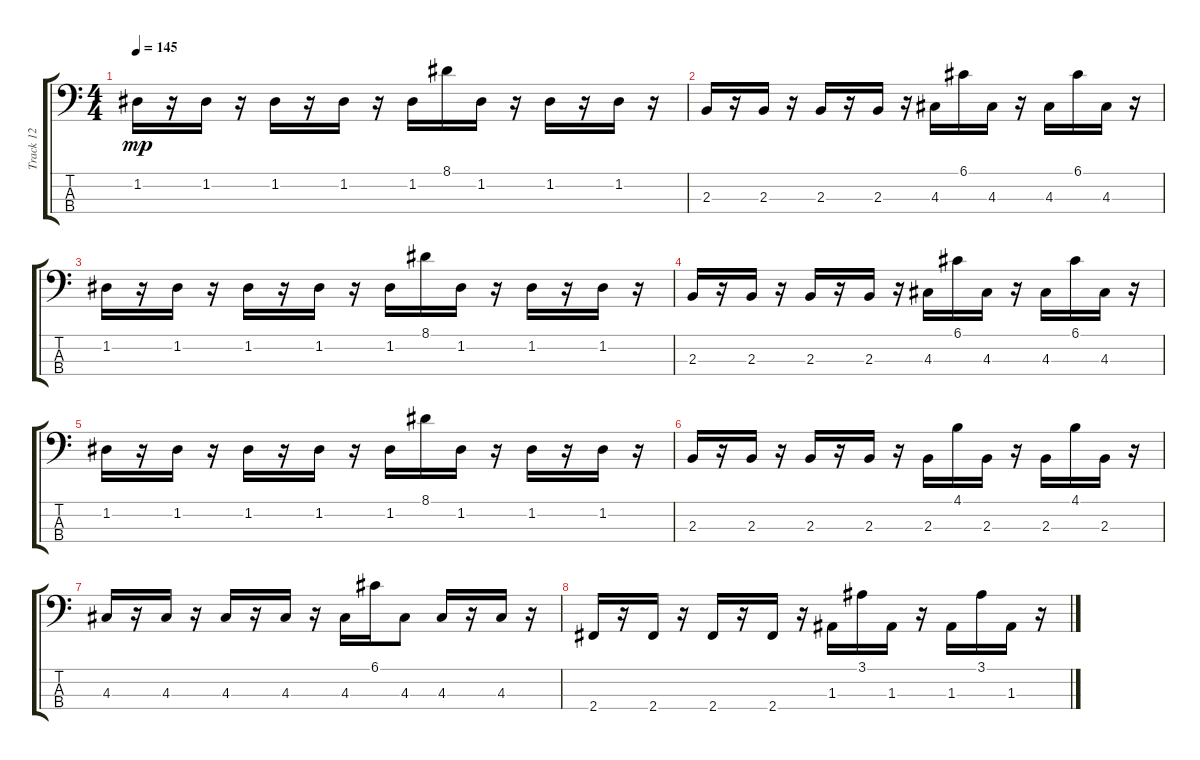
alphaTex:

\track ("Track 12" "Track 12") {instrument acousticguitarsteel}
\staff {score tabs}
\tuning (G2 D2 A1 E1) {hide}
\ts (4 4)
\tempo 145
\clef f4
\ks c
1.2.16{dy mp} r.16 1.2.16 r.16 1.2.16 r.16 1.2.16 r.16 1.2.16 8.1.16 1.2.16 r.16 1.2.16 r.16 1.2.16 r.16 |
2.3.16 r.16 2.3.16 r.16 2.3.16 r.16 2.3.16 r.16 4.3.16 6.1.16 4.3.16 r.16 4.3.16 6.1.16 4.3.16 r.16 |
1.2.16 r.16 1.2.16 r.16 1.2.16 r.16 1.2.16 r.16 1.2.16 8.1.16 1.2.16 r.16 1.2.16 r.16 1.2.16 r.16 |
2.3.16 r.16 2.3.16 r.16 2.3.16 r.16 2.3.16 r.16 4.3.16 6.1.16 4.3.16 r.16 4.3.16 6.1.16 4.3.16 r.16 |
1.2.16 r.16 1.2.16 r.16 1.2.16 r.16 1.2.16 r.16 1.2.16 8.1.16 1.2.16 r.16 1.2.16 r.16 1.2.16 r.16 |
2.3.16 r.16 2.3.16 r.16 2.3.16 r.16 2.3.16 r.16 2.3.16 4.1.16 2.3.16 r.16 2.3.16 4.1.16 2.3.16 r.16 |
4.3.16 r.16 4.3.16 r.16 4.3.16 r.16 4.3.16 r.16 4.3.16 6.1.16 4.3.8 4.3.16 r.16 4.3.16 r.16 |
2.4.16 r.16 2.4.16 r.16 2.4.16 r.16 2.4.16 r.16 1.3.16 3.1.16 1.3.16 r.16 1.3.16 3.1.16 1.3.16 r.16
